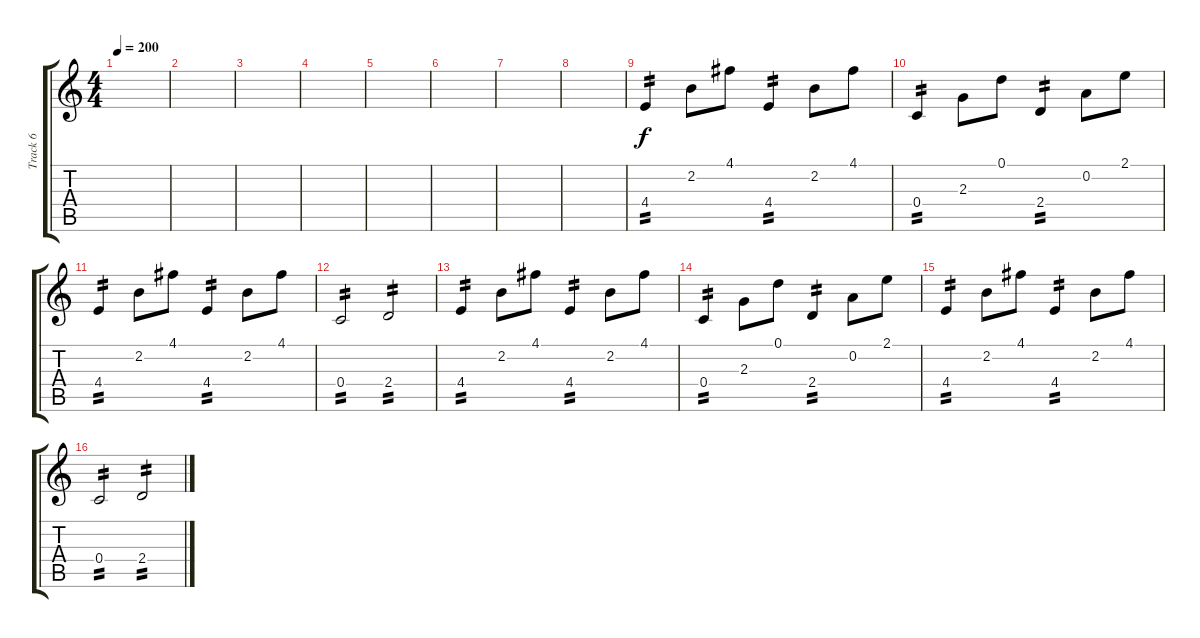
\track ("Track 6" "Track 6") {instrument distortionguitar}
\staff {score tabs}
\tuning (D4 A3 F3 C3 G2 C2) {hide}
\ts (4 4)
\tempo 200
\clef g2
\ks c
|
|
|
|
|
|
|
|
4.4.4{tp 2} 2.2.8 4.1.8 4.4.4{tp 2} 2.2.8 4.1.8 |
0.4.4{tp 2} 2.3.8 0.1.8 2.4.4{tp 2} 0.2.8 2.1.8 |
4.4.4{tp 2} 2.2.8 4.1.8 4.4.4{tp 2} 2.2.8 4.1.8 |
0.4.2{tp 2} 2.4.2{tp 2} |
4.4.4{tp 2} 2.2.8 4.1.8 4.4.4{tp 2} 2.2.8 4.1.8 |
0.4.4{tp 2} 2.3.8 0.1.8 2.4.4{tp 2} 0.2.8 2.1.8 |
4.4.4{tp 2} 2.2.8 4.1.8 4.4.4{tp 2} 2.2.8 4.1.8 |
0.4.2{tp 2} 2.4.2{tp 2}
